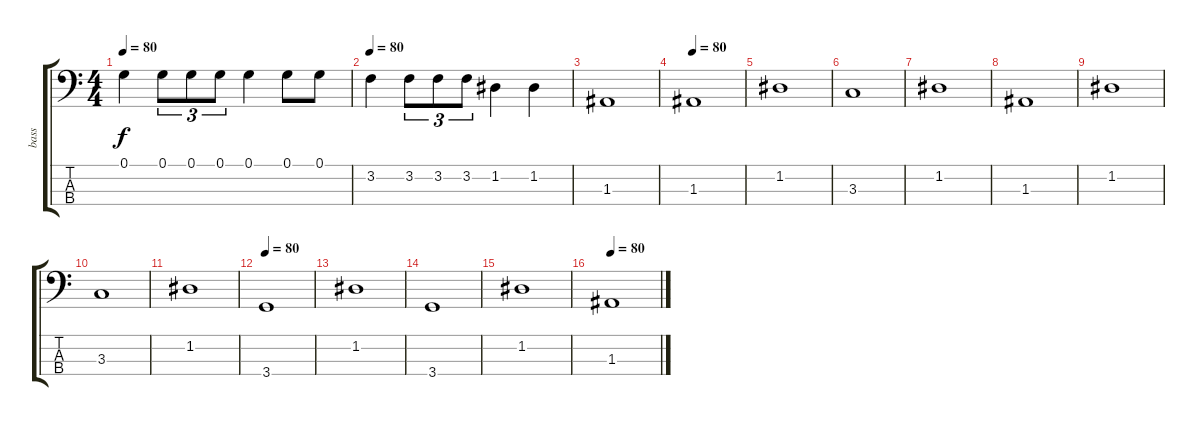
\track ("bass" "bass") {instrument electricbassfinger}
\staff {score tabs}
\tuning (G2 D2 A1 E1) {hide}
\ts (4 4)
\tempo 80
\clef f4
\ks c
0.1.4{dy f instrument electricbassfinger} 0.1.8{tu (3 2)} 0.1.8{tu (3 2)} 0.1.8{tu (3 2)} 0.1.4 0.1.8 0.1.8 |
\tempo 80
3.2.4 3.2.8{tu (3 2)} 3.2.8{tu (3 2)} 3.2.8{tu (3 2)} 1.2.4 1.2.4 |
1.3.1 |
\tempo 80
1.3.1 |
1.2.1 |
3.3.1 |
1.2.1 |
1.3.1 |
1.2.1 |
3.3.1 |
1.2.1 |
\tempo 80
3.4.1 |
1.2.1 |
3.4.1 |
1.2.1 |
\tempo 80
1.3.1
